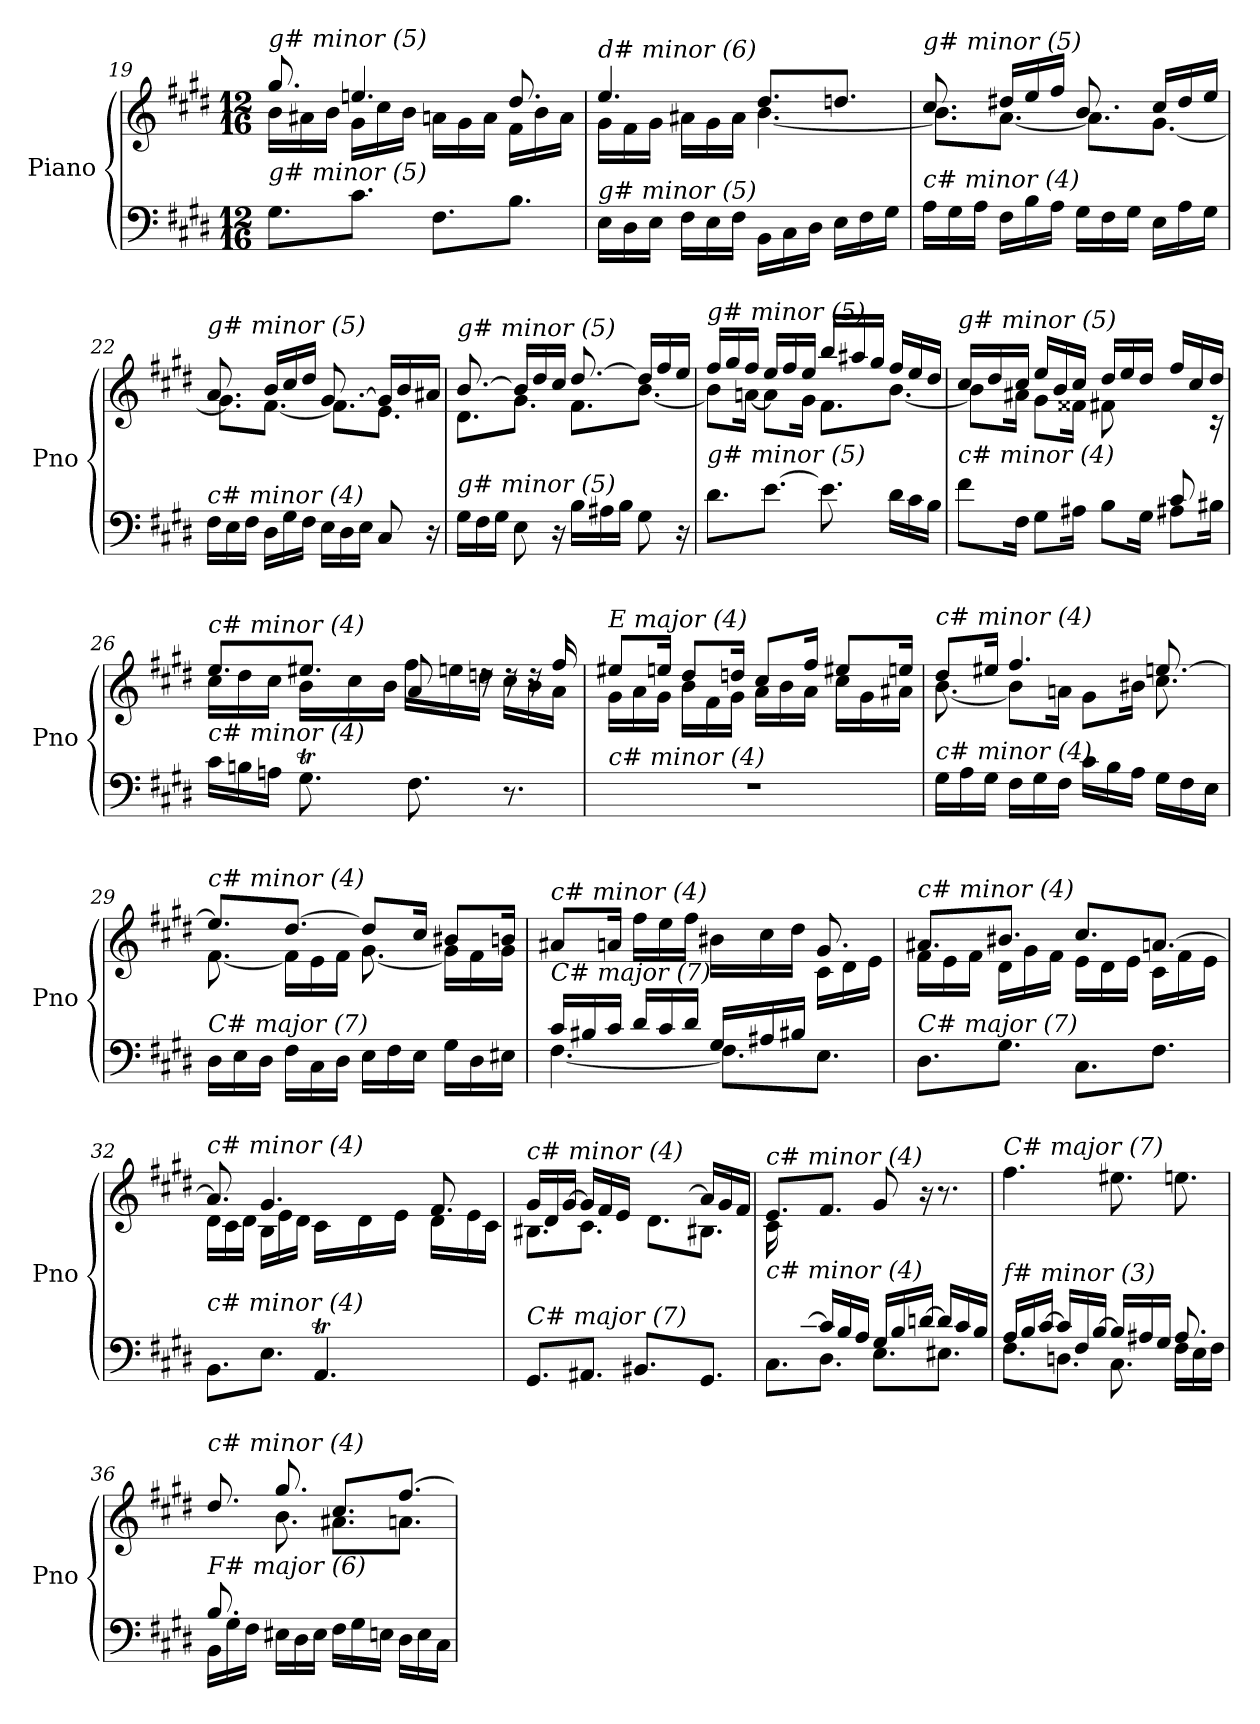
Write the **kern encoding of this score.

**kern	**kern
*part1	*part1
*staff2	*staff1
*I"Piano	*
*I'Pno	*
!!LO:LB:g=z
*clefF4	*clefG2
*k[f#c#g#d#]	*k[f#c#g#d#]
*M12/16	*M12/16
=19	=19
*	*^
!	!LO:TX:i:t=g# minor (5)	!
!LO:TX:i:t=g# minor (5)	!	!
8.G#\L	8.gg#/	16b\LL
.	.	16a#X\
.	.	16b\JJ
8.c#\J	4.een/	16g#\LL
.	.	16cc#\
.	.	16b\JJ
8.F#\L	.	16an\LL
.	.	16g#\
.	.	16a\JJ
8.B\J	8.dd#/	16f#\LL
.	.	16b\
.	.	16a\JJ
=20	=20	=20
!	!LO:TX:i:t=d# minor (6)	!
!LO:TX:i:t=g# minor (5)	!	!
16E\LL	4.ee/	16g#\LL
16D#\	.	16f#\
16E\JJ	.	16g#\JJ
16F#\LL	.	16a#X\LL
16E\	.	16g#\
16F#\JJ	.	16a#\JJ
16BB\LL	8.dd#/L	[4.b\
16C#\	.	.
16D#\JJ	.	.
16E\LL	8.ddn/J	.
16F#\	.	.
16G#\JJ	.	.
=21	=21	=21
!	!LO:TX:i:t=g# minor (5)	!
!LO:TX:i:t=c# minor (4)	!	!
16A\LL	8.cc#/	8.b\L]
16G#\	.	.
16A\JJ	.	.
16F#\LL	16dd#X/LL	[8.a\J
16B\	16ee/	.
16A\JJ	16ff#/JJ	.
16G#\LL	8.b/	8.a\L]
16F#\	.	.
16G#\JJ	.	.
16E\LL	16cc#/LL	[8.g#\J
16A\	16dd#/	.
16G#\JJ	16ee/JJ	.
!!LO:LB:g=z	!!
=22	=22	=22
!	!LO:TX:i:t=g# minor (5)	!
!LO:TX:i:t=c# minor (4)	!	!
16F#\LL	8.a/	8.g#\L]
16E\	.	.
16F#\JJ	.	.
16D#\LL	16b/LL	[8.f#\J
16G#\	16cc#/	.
16F#\JJ	16dd#/JJ	.
16E\LL	[8.g#/	8.f#\L]
16D#\	.	.
16E\JJ	.	.
8C#/	16g#/LL]	8.e\J
.	16b/	.
16r	16a#X/JJ	.
=23	=23	=23
!	!LO:TX:i:t=g# minor (5)	!
!LO:TX:i:t=g# minor (5)	!	!
16G#\LL	[8.b/	8.d#\L
16F#\	.	.
16G#\JJ	.	.
8E\	16b/LL]	8.g#\J
.	16dd#/	.
16r	16cc#/JJ	.
16B\LL	[8.dd#/	8.f#\L
16A#X\	.	.
16B\JJ	.	.
8G#\	16dd#/LL]	[8.b\J
.	16ff#/	.
16r	16ee/JJ	.
=24	=24	=24
!	!LO:TX:i:t=g# minor (5)	!
!LO:TX:i:t=g# minor (5)	!	!
8.d#\L	16ff#/LL	8b\L]
.	16gg#/	.
.	16ff#/JJ	[16an\Jk
[8.e\J	16ee/LL	8a\L]
.	16ff#/	.
.	16ee/JJ	16g#\Jk
8.e\]	16bb/LL	8.f#\L
.	16aa#X/	.
.	16gg#/JJ	.
16d#\LL	16ff#/LL	[8.b\J
16c#\	16ee/	.
16B\JJ	16dd#/JJ	.
!!LO:LB:g=z	!!
=25	=25	=25
*^	*	*
!	!	!LO:TX:i:t=g# minor (5)	!
!LO:TX:i:t=c# minor (4)	!	!	!
2ryy	8f#\L	16cc#/LL	8b\L]
.	.	16dd#/	.
.	16F#\Jk	16cc#/JJ	16a#X\Jk
.	8G#\L	16ee/LL	8g#\L
.	.	16b/	.
.	16A#X\Jk	16cc#/JJ	16f##Xi\Jk
.	8B\L	16dd#/LL	8f#\L
.	.	16ee/	.
16B#X/Jk	16G#\Jk	16dd#/JJ	8.ryy
8c#/	8A#X\L	16ff#/LL	.
.	.	16cc#/	.
16ryy	16B#X\Jk	16dd#/JJ	16rc
=26	=26	=26	=26
*	*	*	*^
!	!	!LO:TX:i:t=c# minor (4)	!	!
!LO:TX:i:t=c# minor (4)	!	!	!	!
16c#\LL	8.ryy	8.ee/L	16cc#\LL	8.ryy
16Bn\	.	.	16dd#\	.
16An\JJ	.	.	16cc#\JJ	.
8.G#t\	32A!yy	8.ee#X/J	16b\LL	8.ryy
.	32G#!yy	.	.	.
.	32A!yy	.	16cc#\	.
.	16.G#!yy	.	.	.
.	.	.	16b\JJ	.
8.F#\	4.ryy	8a/	16ff#\LL	4.ryy
.	.	.	16een\	.
.	.	16rdd	16ddn\JJ	.
8.r	.	16rdd	16cc#\LL	.
.	.	16rdd	16b\	.
.	.	16ff#/	16a\JJ	.
*v	*v	*	*	*
*	*	*v	*v
=27	=27	=27
!	!LO:TX:i:t=E major (4)	!
!LO:TX:i:t=c# minor (4)	!	!
2.r	8ee#X/L	16g#\LL
.	.	16a\
.	16een/Jk	16g#\JJ
.	8dd#/L	16b\LL
.	.	16f#\
.	16ddn/Jk	16g#\JJ
.	8cc#/L	16a\LL
.	.	16b\
.	16ff#/Jk	16a\JJ
.	8ee#X/L	16cc#\LL
.	.	16g#\
.	16een/Jk	16a#X\JJ
!!LO:LB:g=z	!!
=28	=28	=28
!	!LO:TX:i:t=c# minor (4)	!
!LO:TX:i:t=c# minor (4)	!	!
16G#\LL	8dd#/L	[8.b\
16A\	.	.
16G#\JJ	16ee#X/Jk	.
16F#\LL	4.ff#/	8b\L]
16G#\	.	.
16F#\JJ	.	16an\Jk
16c#\LL	.	8g#\L
16B\	.	.
16A\JJ	.	16b#X\Jk
16G#\LL	[8.een/	8.cc#\
16F#\	.	.
16E\JJ	.	.
=29	=29	=29
!	!LO:TX:i:t=c# minor (4)	!
!LO:TX:i:t=C# major (7)	!	!
16D#\LL	8.ee/L]	[8.f#\
16E\	.	.
16D#\JJ	.	.
16F#\LL	[8.dd#/J	16f#\LL]
16C#\	.	16e\
16D#\JJ	.	16f#\JJ
16E\LL	8dd#/L]	[8.g#\
16F#\	.	.
16E\JJ	16cc#/Jk	.
16G#\LL	8b#X/L	16g#\LL]
16D#\	.	16f#\
16E#X\JJ	16bn/Jk	16g#\JJ
=30	=30	=30
*^	*	*
!	!	!LO:TX:i:t=c# minor (4)	!
!LO:TX:i:t=C# major (7)	!	!	!
16c#/LL	[4.F#\	8a#X/L	2ryy
16B#X/	.	.	.
16c#/JJ	.	16an/Jk	.
16d#/LL	.	16ff#\LL	.
16c#/	.	16ee\	.
16d#/JJ	.	16ff#\JJ	.
16G#/LL	8.F#\L]	16b#X\LL	.
16A#X/	.	16cc#\	.
16B#X/JJ	.	16dd#\JJ	16ryy
8.ryy	8.E\J	8.g#/	16c#\LL
.	.	.	16d#\
.	.	.	16e\JJ
*v	*v	*	*
!!LO:LB:g=z	!!
=31	=31	=31
!	!LO:TX:i:t=c# minor (4)	!
!LO:TX:i:t=C# major (7)	!	!
8.D#\L	8.a#X/L	16f#\LL
.	.	16e\
.	.	16f#\JJ
8.G#\J	8.b#X/J	16d#\LL
.	.	16g#\
.	.	16f#\JJ
8.C#\L	8.cc#/L	16e\LL
.	.	16d#\
.	.	16e\JJ
8.F#\J	[8.an/J	16c#\LL
.	.	16f#\
.	.	16e\JJ
=32	=32	=32
*^	*	*^
!	!	!LO:TX:i:t=c# minor (4)	!	!
!LO:TX:i:t=c# minor (4)	!	!	!	!
8.BB\L	4.ryy	8.a/]	16d#\LL	4.ryy
.	.	.	16c#\	.
.	.	.	16d#\JJ	.
8.E\J	.	4.g#/	16B\LL	.
.	.	.	16e\	.
.	.	.	16d#\JJ	.
4.AAT/	32BB!yy	.	16c#\LL	4.ryy
.	32AA!yy	.	.	.
.	32BB!yy	.	16d#\	.
.	32AA!yy	.	.	.
.	32BB!yy	.	16e\JJ	.
.	32AA!yy	.	.	.
.	32BB!yy	8.f#/	16d#\LL	.
.	[32AA!yy	.	.	.
.	8AA!yy]	.	16e\	.
.	.	.	16c#\JJ	.
*v	*v	*	*	*
*	*	*v	*v
=33	=33	=33
!	!LO:TX:i:t=c# minor (4)	!
!LO:TX:i:t=C# major (7)	!	!
8.GG#/L	16g#/LL	8.B#X\L
.	16d#/	.
.	[16g#/JJ	.
8.AA#X/J	16g#/LL]	8.c#\J
.	16f#/	.
.	16e/JJ	.
8.BB#X/L	16d#/LLyy	8.d#\L
.	16f#/	.
.	[16a/JJ	.
8.GG#/J	16a/LL]	8.B#X\J
.	16g#/	.
.	16f#/JJ	.
!!LO:PB:g=z	!!
=34	=34	=34
*^	*	*
!	!	!LO:TX:i:t=c# minor (4)	!
!LO:TX:i:t=c# minor (4)	!	!	!
16ryy	8.C#\L	8.e/L	16c#\LL
16G#/	.	.	2ryy
[16c#/JJ	.	.	.
16c#/LL]	8.D#\J	8.f#/J	.
16B/	.	.	.
16A/JJ	.	.	.
16G#/LL	8.E\L	8g#/	.
16B/	.	.	.
[16dn/JJ	.	16r	.
16d/LL]	8.E#X\J	8.r	8.ryy
16c#/	.	.	.
16B/JJ	.	.	.
*	*	*v	*v
=35	=35	=35
!	!	!LO:TX:i:t=C# major (7)
!LO:TX:i:t=f# minor (3)	!	!
16A/LL	8.F#\L	4.ff#\
16B/	.	.
[16c#/JJ	.	.
16c#/LL]	8.Dn\J	.
16F#/	.	.
[16B/JJ	.	.
16B/LL]	8.C#\	8.ee#X\L
16A#X/	.	.
16G#/JJ	.	.
8.A#/	16F#\LL	8.een\J
.	16E\	.
.	16F#\JJ	.
=36	=36	=36
*	*	*^
!	!	!LO:TX:i:t=c# minor (4)	!
!LO:TX:i:t=F# major (6)	!	!	!
8.B/L	16BB\LL	8.dd#/L	8.ryy
.	16G#\	.	.
.	16F#\JJ	.	.
2ryy	16E#X\LL	8.gg#/J	8.b\J
.	16D#\	.	.
.	16E#\JJ	.	.
.	16F#\LL	8.cc#/L	8.a#X\L
.	16G#\	.	.
.	16En\JJ	.	.
.	16D#\LL	[8.ff#/J	8.an\J
.	16E\	.	.
16ryy	16C#\JJ	.	.
*v	*v	*	*
*	*v	*v
=	=
*-	*-
